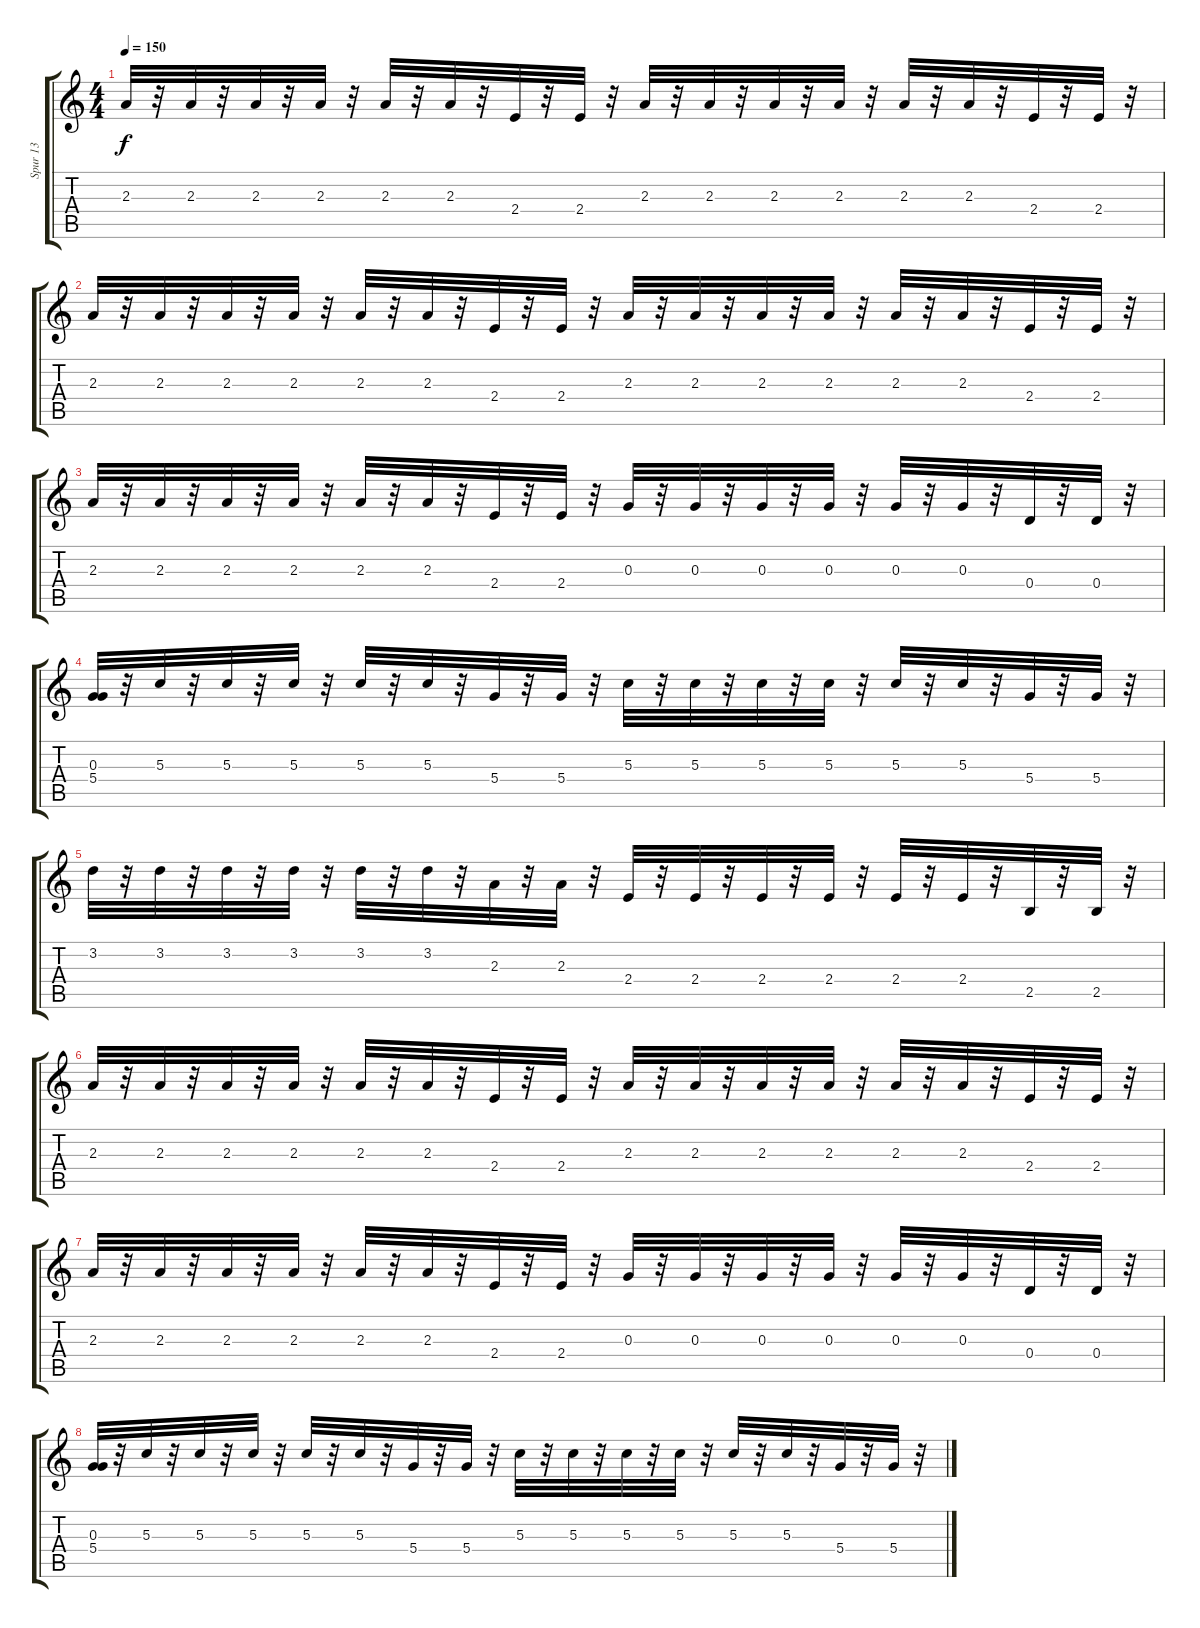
\track ("Spur 13" "Spur 13") {instrument synthbass1}
\staff {score tabs}
\tuning (E4 B3 G3 D3 A2 E2) {hide}
\ts (4 4)
\tempo 150
\clef g2
\ks c
2.3.32{dy f} r.32 2.3.32 r.32 2.3.32 r.32 2.3.32 r.32 2.3.32 r.32 2.3.32 r.32 2.4.32 r.32 2.4.32 r.32 2.3.32 r.32 2.3.32 r.32 2.3.32 r.32 2.3.32 r.32 2.3.32 r.32 2.3.32 r.32 2.4.32 r.32 2.4.32 r.32 |
2.3.32 r.32 2.3.32 r.32 2.3.32 r.32 2.3.32 r.32 2.3.32 r.32 2.3.32 r.32 2.4.32 r.32 2.4.32 r.32 2.3.32 r.32 2.3.32 r.32 2.3.32 r.32 2.3.32 r.32 2.3.32 r.32 2.3.32 r.32 2.4.32 r.32 2.4.32 r.32 |
2.3.32 r.32 2.3.32 r.32 2.3.32 r.32 2.3.32 r.32 2.3.32 r.32 2.3.32 r.32 2.4.32 r.32 2.4.32 r.32 0.3.32 r.32 0.3.32 r.32 0.3.32 r.32 0.3.32 r.32 0.3.32 r.32 0.3.32 r.32 0.4.32 r.32 0.4.32 r.32 |
(0.3 5.4).32 r.32 5.3.32 r.32 5.3.32 r.32 5.3.32 r.32 5.3.32 r.32 5.3.32 r.32 5.4.32 r.32 5.4.32 r.32 5.3.32 r.32 5.3.32 r.32 5.3.32 r.32 5.3.32 r.32 5.3.32 r.32 5.3.32 r.32 5.4.32 r.32 5.4.32 r.32 |
3.2.32 r.32 3.2.32 r.32 3.2.32 r.32 3.2.32 r.32 3.2.32 r.32 3.2.32 r.32 2.3.32 r.32 2.3.32 r.32 2.4.32 r.32 2.4.32 r.32 2.4.32 r.32 2.4.32 r.32 2.4.32 r.32 2.4.32 r.32 2.5.32 r.32 2.5.32 r.32 |
2.3.32 r.32 2.3.32 r.32 2.3.32 r.32 2.3.32 r.32 2.3.32 r.32 2.3.32 r.32 2.4.32 r.32 2.4.32 r.32 2.3.32 r.32 2.3.32 r.32 2.3.32 r.32 2.3.32 r.32 2.3.32 r.32 2.3.32 r.32 2.4.32 r.32 2.4.32 r.32 |
2.3.32 r.32 2.3.32 r.32 2.3.32 r.32 2.3.32 r.32 2.3.32 r.32 2.3.32 r.32 2.4.32 r.32 2.4.32 r.32 0.3.32 r.32 0.3.32 r.32 0.3.32 r.32 0.3.32 r.32 0.3.32 r.32 0.3.32 r.32 0.4.32 r.32 0.4.32 r.32 |
(0.3 5.4).32 r.32 5.3.32 r.32 5.3.32 r.32 5.3.32 r.32 5.3.32 r.32 5.3.32 r.32 5.4.32 r.32 5.4.32 r.32 5.3.32 r.32 5.3.32 r.32 5.3.32 r.32 5.3.32 r.32 5.3.32 r.32 5.3.32 r.32 5.4.32 r.32 5.4.32 r.32
